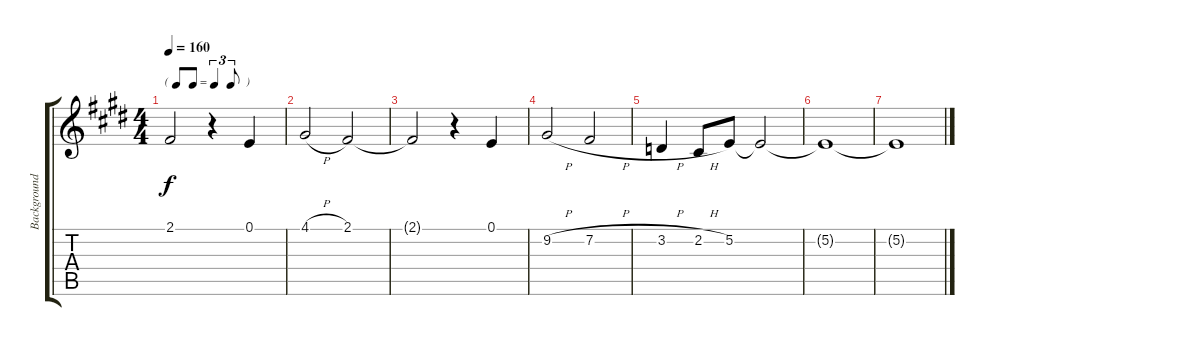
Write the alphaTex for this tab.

\track ("Background Vocals" "Background") {instrument flute}
\staff {score tabs}
\tuning (E4 B3 G3 D3 A2 E2) {hide}
\ts (4 4)
\tf triplet8th
\tempo 160
\clef g2
\ks e
2.1{t}.2{dy f} r.4 0.1.4 |
4.1{h}.2 2.1.2 |
2.1{t}.2 r.4 0.1.4 |
9.2{h}.2 7.2{h}.2 |
3.2{h}.4 2.2{h}.8 5.2.8 5.2{t}.2 |
5.2{t}.1 |
5.2{t}.1
